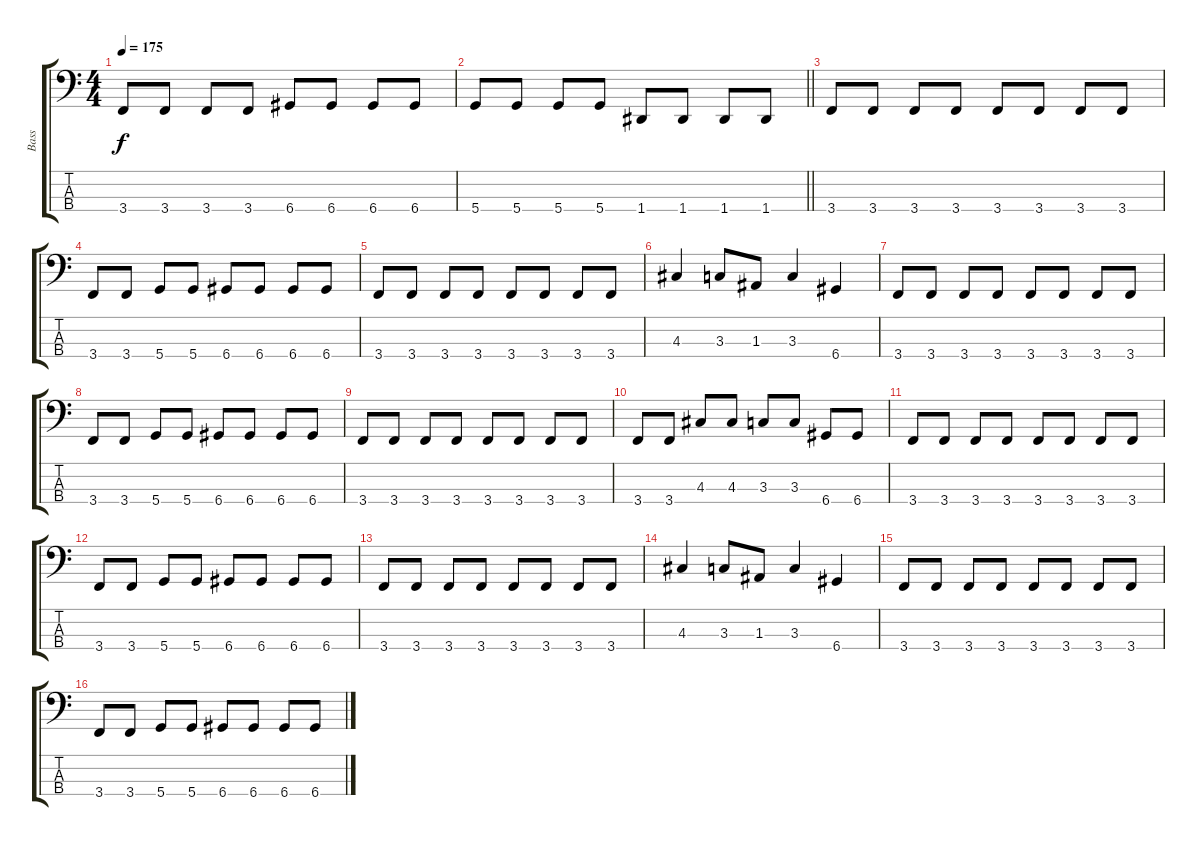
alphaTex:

\track ("Bass" "Bass") {instrument electricbassfinger}
\staff {score tabs}
\tuning (G2 D2 A1 D1) {hide}
\ts (4 4)
\tempo 175
\clef f4
\ks c
3.4.8{dy f} 3.4.8 3.4.8 3.4.8 6.4.8 6.4.8 6.4.8 6.4.8 |
\barLineRight lightlight
5.4.8 5.4.8 5.4.8 5.4.8 1.4.8 1.4.8 1.4.8 1.4.8 |
3.4.8 3.4.8 3.4.8 3.4.8 3.4.8 3.4.8 3.4.8 3.4.8 |
3.4.8 3.4.8 5.4.8 5.4.8 6.4.8 6.4.8 6.4.8 6.4.8 |
3.4.8 3.4.8 3.4.8 3.4.8 3.4.8 3.4.8 3.4.8 3.4.8 |
4.3.4 3.3.8 1.3.8 3.3.4 6.4.4 |
3.4.8 3.4.8 3.4.8 3.4.8 3.4.8 3.4.8 3.4.8 3.4.8 |
3.4.8 3.4.8 5.4.8 5.4.8 6.4.8 6.4.8 6.4.8 6.4.8 |
3.4.8 3.4.8 3.4.8 3.4.8 3.4.8 3.4.8 3.4.8 3.4.8 |
3.4.8 3.4.8 4.3.8 4.3.8 3.3.8 3.3.8 6.4.8 6.4.8 |
3.4.8 3.4.8 3.4.8 3.4.8 3.4.8 3.4.8 3.4.8 3.4.8 |
3.4.8 3.4.8 5.4.8 5.4.8 6.4.8 6.4.8 6.4.8 6.4.8 |
3.4.8 3.4.8 3.4.8 3.4.8 3.4.8 3.4.8 3.4.8 3.4.8 |
4.3.4 3.3.8 1.3.8 3.3.4 6.4.4 |
3.4.8 3.4.8 3.4.8 3.4.8 3.4.8 3.4.8 3.4.8 3.4.8 |
3.4.8 3.4.8 5.4.8 5.4.8 6.4.8 6.4.8 6.4.8 6.4.8
